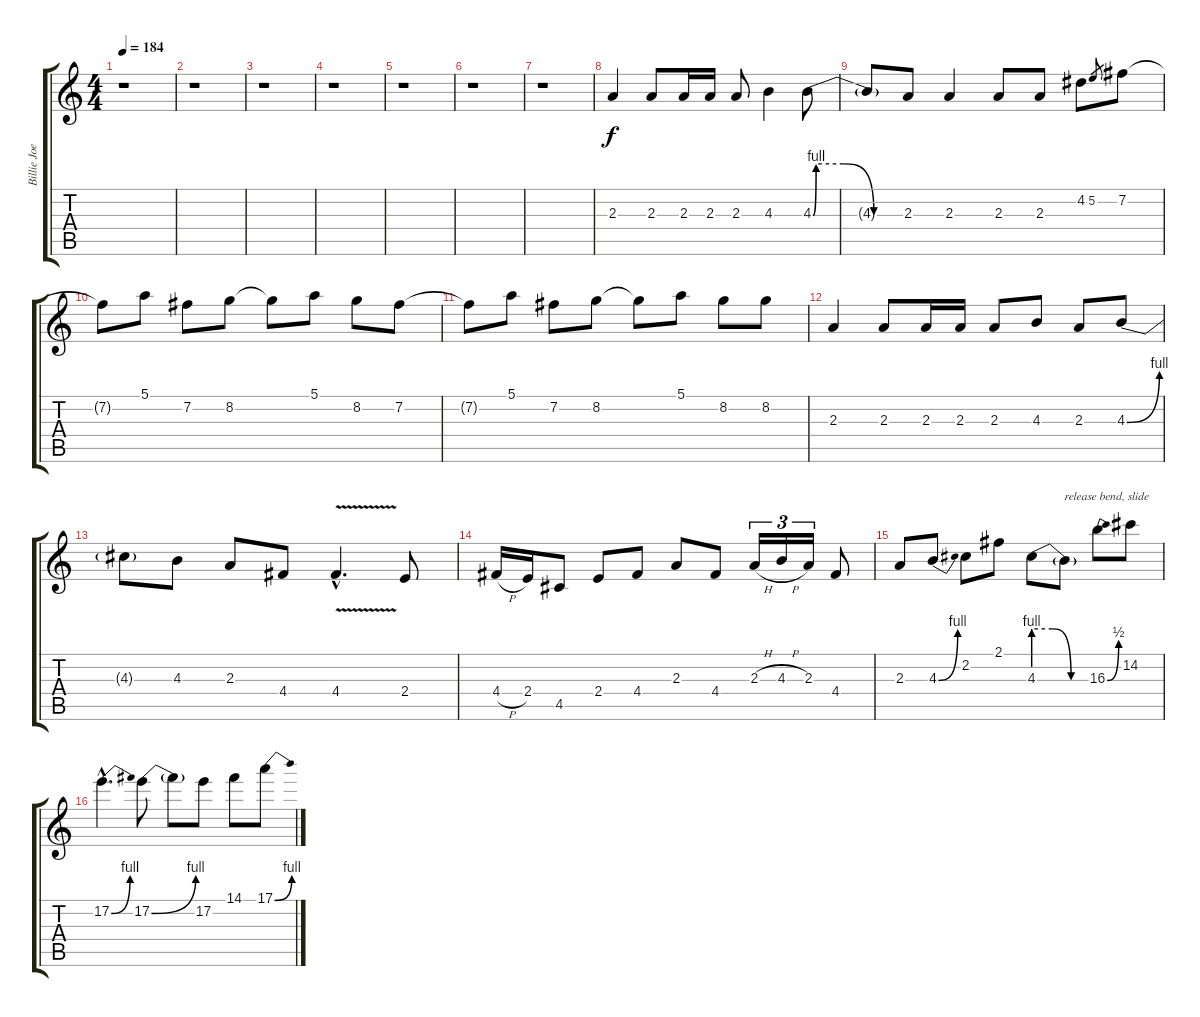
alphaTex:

\track ("Billie Joe Armstrong (Solo Guitar)" "Billie Joe") {instrument distortionguitar}
\staff {score tabs}
\tuning (E4 B3 G3 D3 A2 E2) {hide}
\ts (4 4)
\tempo 184
\clef g2
\ks c
r.1{dy f} |
r.1 |
r.1 |
r.1 |
r.1 |
r.1 |
r.1 |
2.3.4 2.3.8 2.3.16 2.3.16 2.3.8 4.3.4 4.3{be (custom 0 0 2 4 20 4 40 0 60 0)}.8 |
4.3{t}.8 2.3.8 2.3.4 2.3.8 2.3.8 4.2.8 5.2.8{gr} 7.2.8 |
7.2{t}.8 5.1.8 7.2.8 8.2.8 8.2{t}.8 5.1.8 8.2.8 7.2.8 |
7.2{t}.8 5.1.8 7.2.8 8.2.8 8.2{t}.8 5.1.8 8.2.8 8.2.8 |
2.3.4 2.3.8 2.3.16 2.3.16 2.3.8 4.3.8 2.3.8 4.3{be (bend 0 0 60 4)}.8 |
4.3{t}.8 4.3.8 2.3.8 4.4.8 4.4{v hac}.4{d} 2.4.8 |
4.4{h}.16 2.4.16 4.5.8 2.4.8 4.4.8 2.3.8 4.4.8 2.3{h}.16{tu (3 2)} 4.3{h}.16{tu (3 2)} 2.3.16{tu (3 2)} 4.4.8 |
2.3.8 4.3{be (bend 0 0 60 4)}.8 2.2.8 2.1.8 4.3{be (custom 0 4 20 4 40 0 60 0)}.8 4.3{t}.8{txt "release bend, slide"} 16.3{be (bend 0 0 60 2)}.8 14.2.8 |
17.2{be (bend 0 0 60 4) hac}.4{d} 17.2{be (bend 0 0 60 4)}.8 17.2{t}.8 17.2.8 14.1.8 17.1{be (bend 0 0 60 4)}.8
